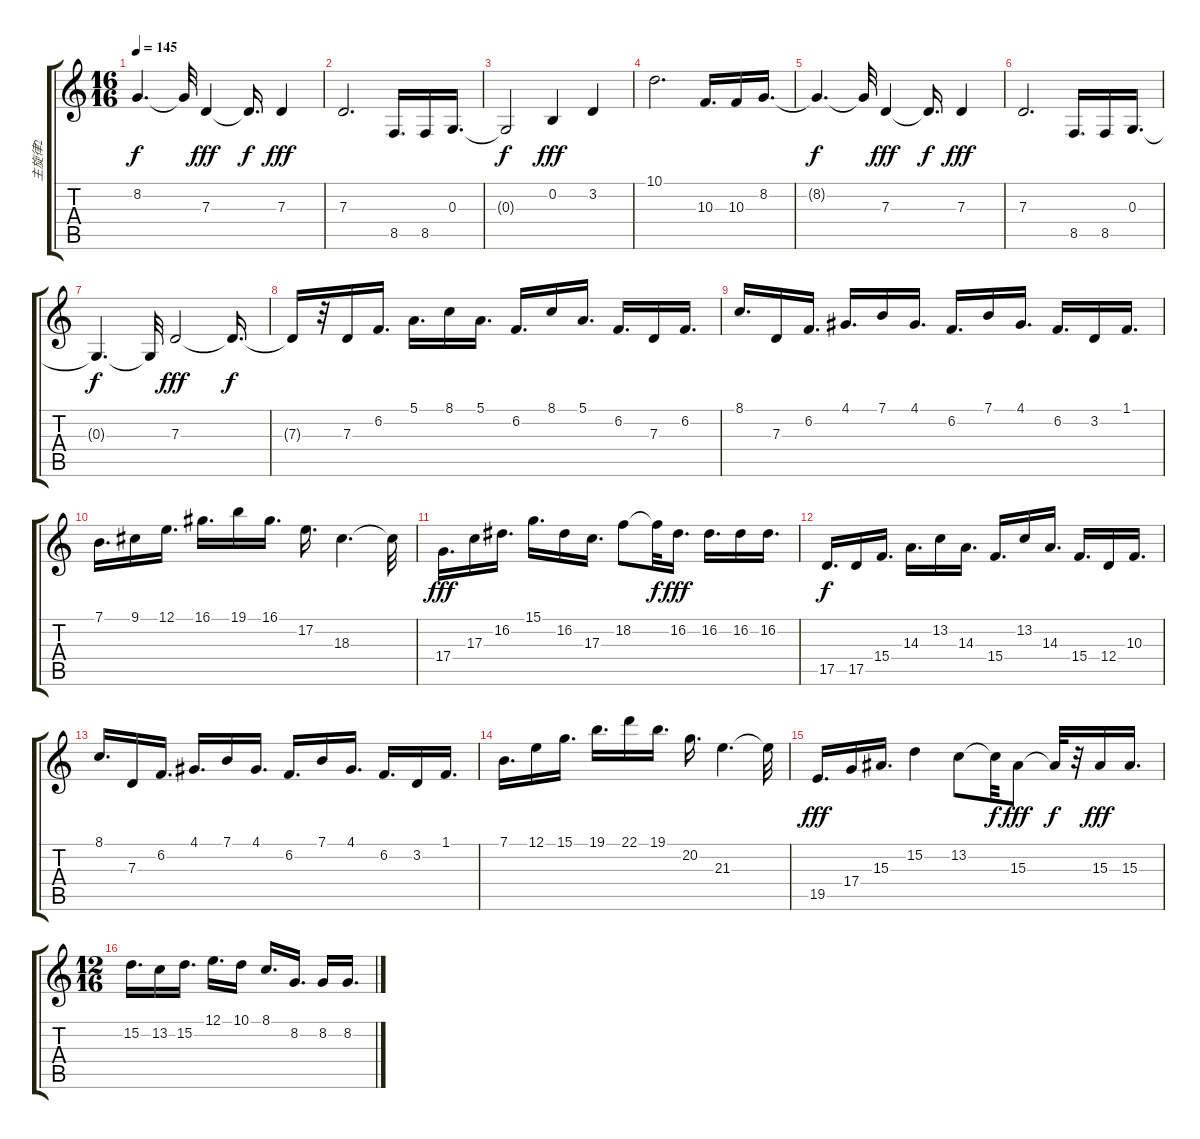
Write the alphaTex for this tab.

\track ("主旋律2" "主旋律2") {instrument stringensemble1}
\staff {score tabs}
\tuning (E4 B3 G3 D3 A2 E2) {hide}
\ts (16 16)
\tempo 145
\clef g2
\ks c
8.2{t}.4{d dy f} 8.2{t}.32 7.3.4{dy fff} 7.3{t}.16{d dy f} 7.3.4{dy fff} |
7.3.2{d} 8.5.16{d} 8.5.16 0.3.16{d} |
0.3{t}.2{dy f} 0.2.4{dy fff} 3.2.4 |
10.1.2{d} 10.3.16{d} 10.3.16 8.2.16{d} |
8.2{t}.4{d dy f} 8.2{t}.32 7.3.4{dy fff} 7.3{t}.16{d dy f} 7.3.4{dy fff} |
7.3.2{d} 8.5.16{d} 8.5.16 0.3.16{d} |
0.3{t}.4{d dy f} 0.3{t}.32 7.3.2{dy fff} 7.3{t}.16{d dy f} |
7.3{t}.16 r.32 7.3.16 6.2.16{d} 5.1.16{d} 8.1.16 5.1.16{d} 6.2.16{d} 8.1.16 5.1.16{d} 6.2.16{d} 7.3.16 6.2.16{d} |
8.1.16{d} 7.3.16 6.2.16{d} 4.1.16{d} 7.1.16 4.1.16{d} 6.2.16{d} 7.1.16 4.1.16{d} 6.2.16{d} 3.2.16 1.1.16{d} |
7.1.16{d} 9.1.16 12.1.16{d} 16.1.16{d} 19.1.16 16.1.16{d} 17.2.16{d} 18.3.4{d} 18.3{t}.32 |
17.4.16{d dy fff} 17.3.16 16.2.16{d} 15.1.16{d} 16.2.16 17.3.16{d} 18.2.8 18.2{t}.32{dy f} 16.2.16{d dy fff} 16.2.16{d} 16.2.16 16.2.16{d} |
17.5.16{d dy f} 17.5.16 15.4.16{d} 14.3.16{d} 13.2.16 14.3.16{d} 15.4.16{d} 13.2.16 14.3.16{d} 15.4.16{d} 12.4.16 10.3.16{d} |
8.1.16{d} 7.3.16 6.2.16{d} 4.1.16{d} 7.1.16 4.1.16{d} 6.2.16{d} 7.1.16 4.1.16{d} 6.2.16{d} 3.2.16 1.1.16{d} |
7.1.16{d} 12.1.16 15.1.16{d} 19.1.16{d} 22.1.16 19.1.16{d} 20.2.16{d} 21.3.4{d} 21.3{t}.32 |
19.5.16{d dy fff} 17.4.16 15.3.16{d} 15.2.4 13.2.8 13.2{t}.32{dy f} 15.3.8{dy fff} 15.3{t}.32{dy f} r.32 15.3.16{dy fff} 15.3.16{d} |
\ts (12 16)
15.2.16{d} 13.2.16 15.2.16{d} 12.1.16{d} 10.1.16 8.1.16{d} 8.2.16{d} 8.2.16 8.2.16{d}
